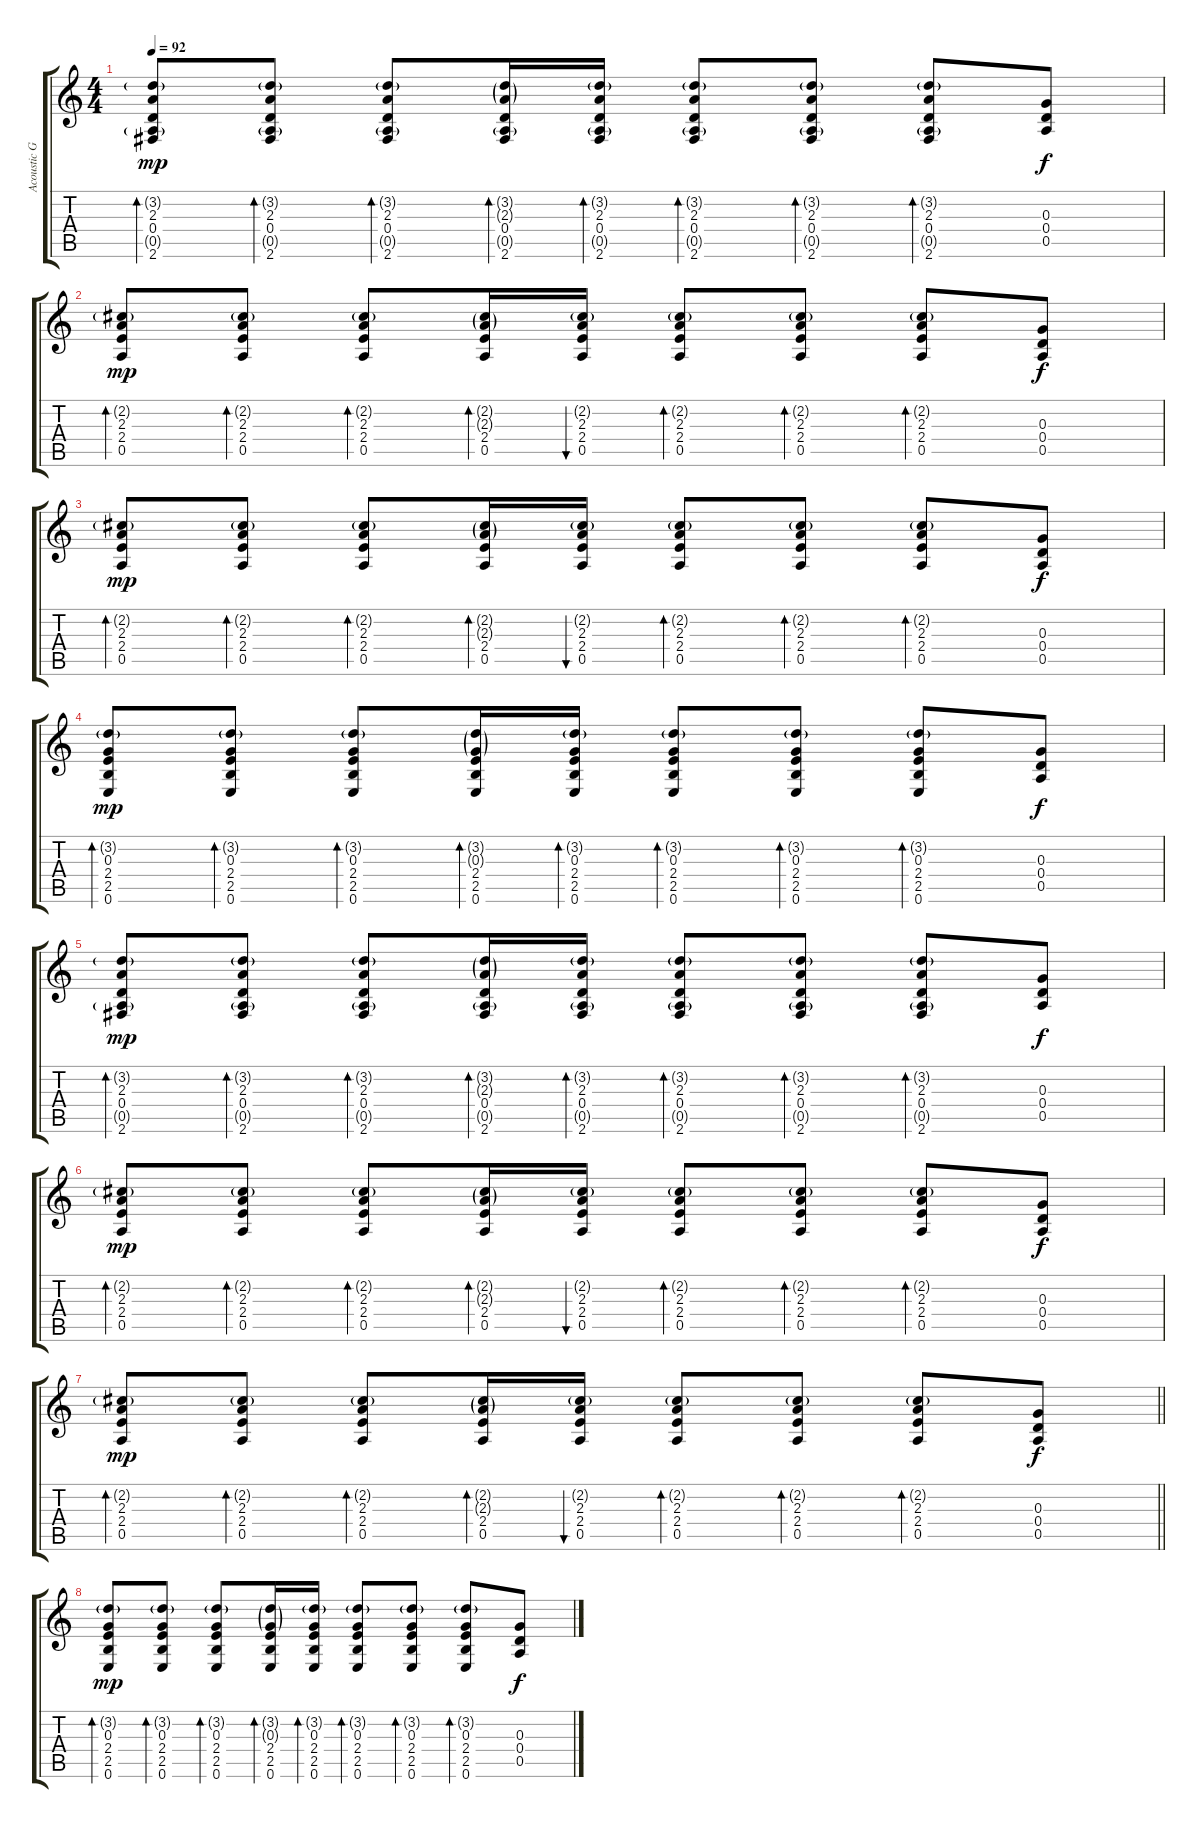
\track ("Acoustic Guitar 1" "Acoustic G") {instrument acousticguitarsteel}
\staff {score tabs}
\tuning (E4 B3 G3 D3 A2 E2) {hide}
\ts (4 4)
\tempo 92
\clef g2
\ks c
(3.2{g} 2.3 0.4 0.5{g} 2.6).8{bd 30 dy mp} (3.2{g} 2.3 0.4 0.5{g} 2.6).8{bd 30} (3.2{g} 2.3 0.4 0.5{g} 2.6).8{bd 30} (3.2{g} 2.3{g} 0.4 0.5{g} 2.6).16{bd 30} (3.2{g} 2.3 0.4 0.5{g} 2.6).16{bd 30} (3.2{g} 2.3 0.4 0.5{g} 2.6).8{bd 30} (3.2{g} 2.3 0.4 0.5{g} 2.6).8{bd 30} (3.2{g} 2.3 0.4 0.5{g} 2.6).8{bd 30} (0.3 0.4 0.5).8{dy f} |
(2.2{g} 2.3 2.4 0.5).8{bd 30 dy mp} (2.2{g} 2.3 2.4 0.5).8{bd 30} (2.2{g} 2.3 2.4 0.5).8{bd 30} (2.2{g} 2.3{g} 2.4 0.5).16{bd 30} (2.2{g} 2.3 2.4 0.5).16{bu 30} (2.2{g} 2.3 2.4 0.5).8{bd 30} (2.2{g} 2.3 2.4 0.5).8{bd 30} (2.2{g} 2.3 2.4 0.5).8{bd 30} (0.3 0.4 0.5).8{dy f} |
(2.2{g} 2.3 2.4 0.5).8{bd 30 dy mp} (2.2{g} 2.3 2.4 0.5).8{bd 30} (2.2{g} 2.3 2.4 0.5).8{bd 30} (2.2{g} 2.3{g} 2.4 0.5).16{bd 30} (2.2{g} 2.3 2.4 0.5).16{bu 30} (2.2{g} 2.3 2.4 0.5).8{bd 30} (2.2{g} 2.3 2.4 0.5).8{bd 30} (2.2{g} 2.3 2.4 0.5).8{bd 30} (0.3 0.4 0.5).8{dy f} |
(3.2{g} 0.3 2.4 2.5 0.6).8{bd 30 dy mp} (3.2{g} 0.3 2.4 2.5 0.6).8{bd 30} (3.2{g} 0.3 2.4 2.5 0.6).8{bd 30} (3.2{g} 0.3{g} 2.4 2.5 0.6).16{bd 30} (3.2{g} 0.3 2.4 2.5 0.6).16{bd 30} (3.2{g} 0.3 2.4 2.5 0.6).8{bd 30} (3.2{g} 0.3 2.4 2.5 0.6).8{bd 30} (3.2{g} 0.3 2.4 2.5 0.6).8{bd 30} (0.3 0.4 0.5).8{dy f} |
(3.2{g} 2.3 0.4 0.5{g} 2.6).8{bd 30 dy mp} (3.2{g} 2.3 0.4 0.5{g} 2.6).8{bd 30} (3.2{g} 2.3 0.4 0.5{g} 2.6).8{bd 30} (3.2{g} 2.3{g} 0.4 0.5{g} 2.6).16{bd 30} (3.2{g} 2.3 0.4 0.5{g} 2.6).16{bd 30} (3.2{g} 2.3 0.4 0.5{g} 2.6).8{bd 30} (3.2{g} 2.3 0.4 0.5{g} 2.6).8{bd 30} (3.2{g} 2.3 0.4 0.5{g} 2.6).8{bd 30} (0.3 0.4 0.5).8{dy f} |
(2.2{g} 2.3 2.4 0.5).8{bd 30 dy mp} (2.2{g} 2.3 2.4 0.5).8{bd 30} (2.2{g} 2.3 2.4 0.5).8{bd 30} (2.2{g} 2.3{g} 2.4 0.5).16{bd 30} (2.2{g} 2.3 2.4 0.5).16{bu 30} (2.2{g} 2.3 2.4 0.5).8{bd 30} (2.2{g} 2.3 2.4 0.5).8{bd 30} (2.2{g} 2.3 2.4 0.5).8{bd 30} (0.3 0.4 0.5).8{dy f} |
\barLineRight lightlight
(2.2{g} 2.3 2.4 0.5).8{bd 30 dy mp} (2.2{g} 2.3 2.4 0.5).8{bd 30} (2.2{g} 2.3 2.4 0.5).8{bd 30} (2.2{g} 2.3{g} 2.4 0.5).16{bd 30} (2.2{g} 2.3 2.4 0.5).16{bu 30} (2.2{g} 2.3 2.4 0.5).8{bd 30} (2.2{g} 2.3 2.4 0.5).8{bd 30} (2.2{g} 2.3 2.4 0.5).8{bd 30} (0.3 0.4 0.5).8{dy f} |
(3.2{g} 0.3 2.4 2.5 0.6).8{bd 30 dy mp} (3.2{g} 0.3 2.4 2.5 0.6).8{bd 30} (3.2{g} 0.3 2.4 2.5 0.6).8{bd 30} (3.2{g} 0.3{g} 2.4 2.5 0.6).16{bd 30} (3.2{g} 0.3 2.4 2.5 0.6).16{bd 30} (3.2{g} 0.3 2.4 2.5 0.6).8{bd 30} (3.2{g} 0.3 2.4 2.5 0.6).8{bd 30} (3.2{g} 0.3 2.4 2.5 0.6).8{bd 30} (0.3 0.4 0.5).8{dy f}
